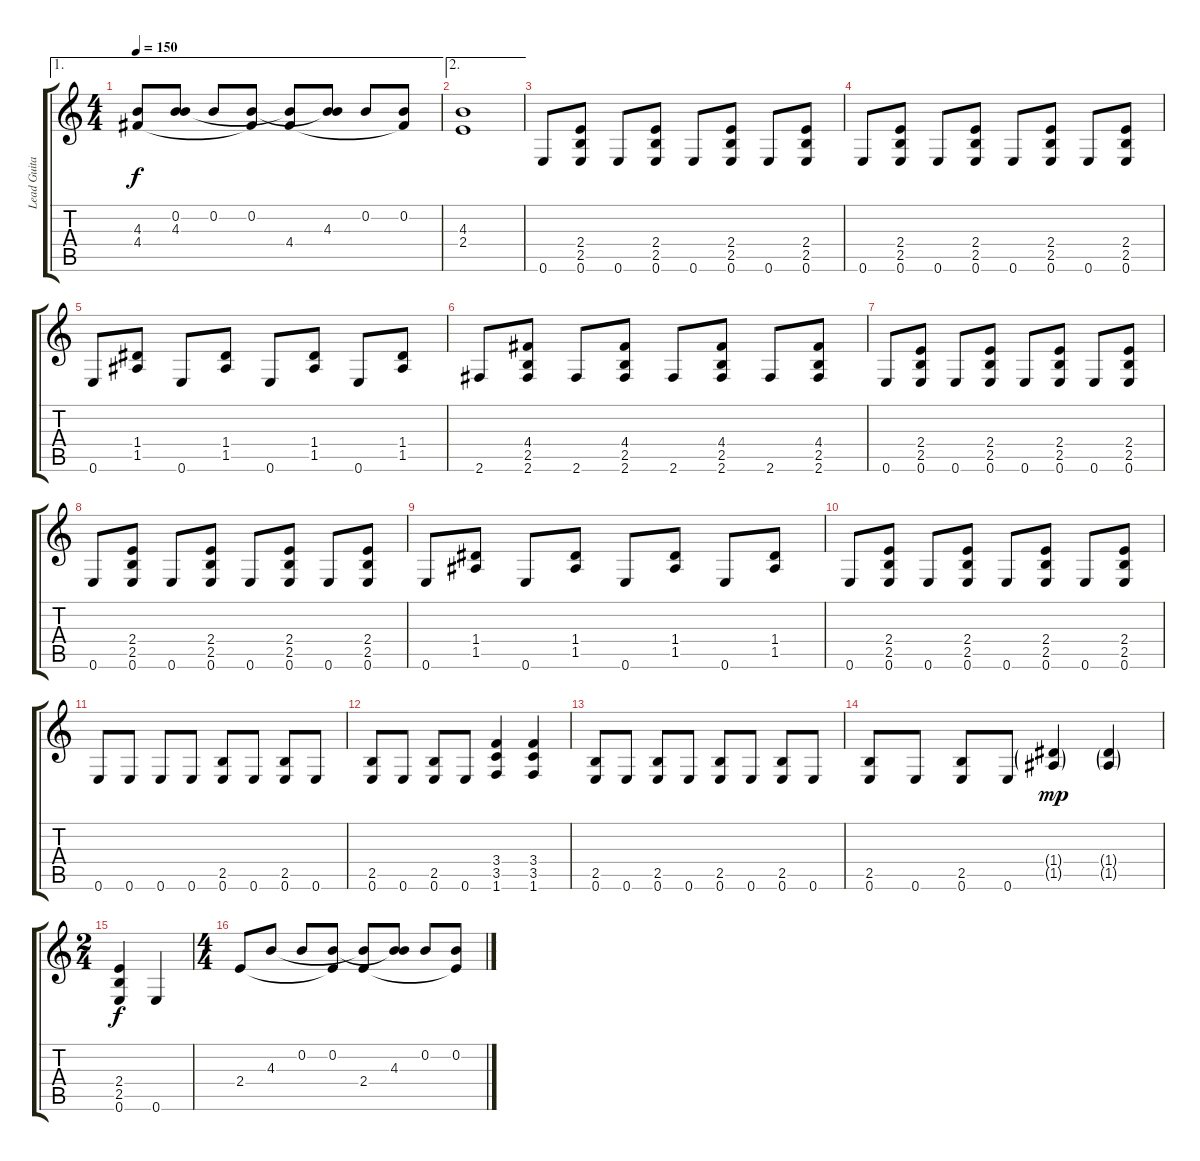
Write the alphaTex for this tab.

\track ("Lead Guitar" "Lead Guita") {instrument distortionguitar}
\staff {score tabs}
\tuning (E4 B3 G3 D3 A2 E2) {hide}
\ae 1
\ts (4 4)
\tempo 150
\clef g2
\ks c
(4.3{t} 4.4).8{dy f} (0.2{t} 4.3).8 0.2.8 (0.2 4.4{t}).8 (4.3{t} 4.4).8 (0.2{t} 4.3).8 0.2.8 (0.2 4.4{t}).8 |
\ae 2
(4.3 2.4).1 |
0.6.8 (2.4 2.5 0.6).8 0.6.8 (2.4 2.5 0.6).8 0.6.8 (2.4 2.5 0.6).8 0.6.8 (2.4 2.5 0.6).8 |
0.6.8 (2.4 2.5 0.6).8 0.6.8 (2.4 2.5 0.6).8 0.6.8 (2.4 2.5 0.6).8 0.6.8 (2.4 2.5 0.6).8 |
0.6.8 (1.4 1.5).8 0.6.8 (1.4 1.5).8 0.6.8 (1.4 1.5).8 0.6.8 (1.4 1.5).8 |
2.6.8 (4.4 2.5 2.6).8 2.6.8 (4.4 2.5 2.6).8 2.6.8 (4.4 2.5 2.6).8 2.6.8 (4.4 2.5 2.6).8 |
0.6.8 (2.4 2.5 0.6).8 0.6.8 (2.4 2.5 0.6).8 0.6.8 (2.4 2.5 0.6).8 0.6.8 (2.4 2.5 0.6).8 |
0.6.8 (2.4 2.5 0.6).8 0.6.8 (2.4 2.5 0.6).8 0.6.8 (2.4 2.5 0.6).8 0.6.8 (2.4 2.5 0.6).8 |
0.6.8 (1.4 1.5).8 0.6.8 (1.4 1.5).8 0.6.8 (1.4 1.5).8 0.6.8 (1.4 1.5).8 |
0.6.8 (2.4 2.5 0.6).8 0.6.8 (2.4 2.5 0.6).8 0.6.8 (2.4 2.5 0.6).8 0.6.8 (2.4 2.5 0.6).8 |
0.6.8 0.6.8 0.6.8 0.6.8 (2.5 0.6).8 0.6.8 (2.5 0.6).8 0.6.8 |
(2.5 0.6).8 0.6.8 (2.5 0.6).8 0.6.8 (3.4 3.5 1.6).4 (3.4 3.5 1.6).4 |
(2.5 0.6).8 0.6.8 (2.5 0.6).8 0.6.8 (2.5 0.6).8 0.6.8 (2.5 0.6).8 0.6.8 |
(2.5 0.6).8 0.6.8 (2.5 0.6).8 0.6.8 (1.4{g} 1.5{g}).4{dy mp} (1.4{g} 1.5{g}).4 |
\ts (2 4)
(2.4 2.5 0.6).4{dy f} 0.6.4 |
\ts (4 4)
2.4.8 4.3.8 0.2.8 (0.2 2.4{t}).8 (4.3{t} 2.4).8 (0.2{t} 4.3).8 0.2.8 (0.2 2.4{t}).8
